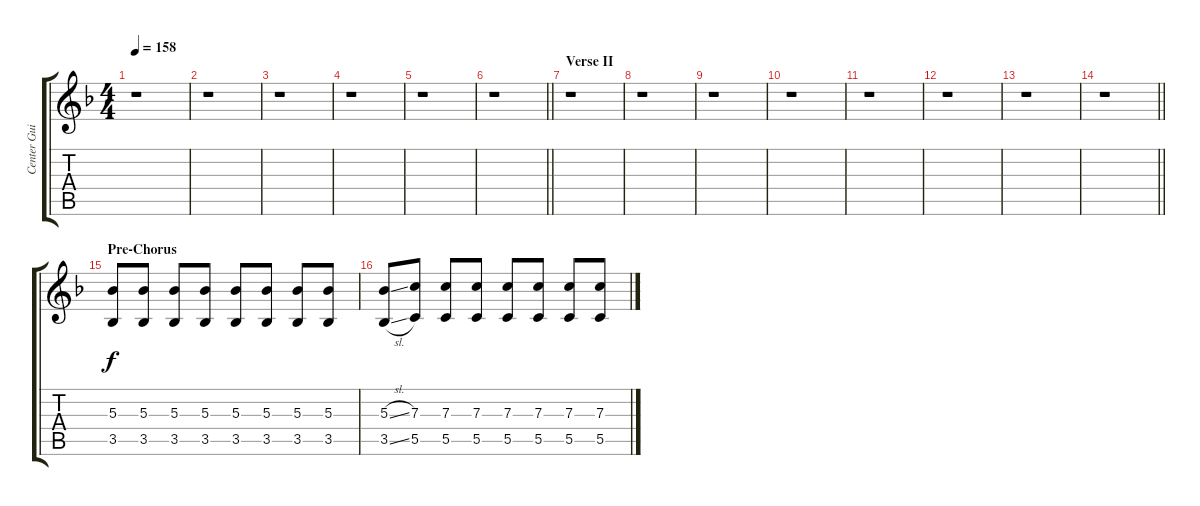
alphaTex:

\track ("Center Guitar" "Center Gui") {instrument overdrivenguitar}
\staff {score tabs}
\tuning (D4 A3 F3 C3 G2 C2) {hide}
\ts (4 4)
\tempo 158
\clef g2
\ks f
r.1{dy f} |
r.1 |
r.1 |
r.1 |
r.1 |
\barLineRight lightlight
r.1 |
\section ("" "Verse II")
r.1 |
r.1 |
r.1 |
r.1 |
r.1 |
r.1 |
r.1 |
\barLineRight lightlight
r.1 |
\section ("" "Pre-Chorus")
(5.3 3.5).8 (5.3 3.5).8 (5.3 3.5).8 (5.3 3.5).8 (5.3 3.5).8 (5.3 3.5).8 (5.3 3.5).8 (5.3 3.5).8 |
(5.3{sl} 3.5{sl}).8 (7.3 5.5).8 (7.3 5.5).8 (7.3 5.5).8 (7.3 5.5).8 (7.3 5.5).8 (7.3 5.5).8 (7.3 5.5).8
